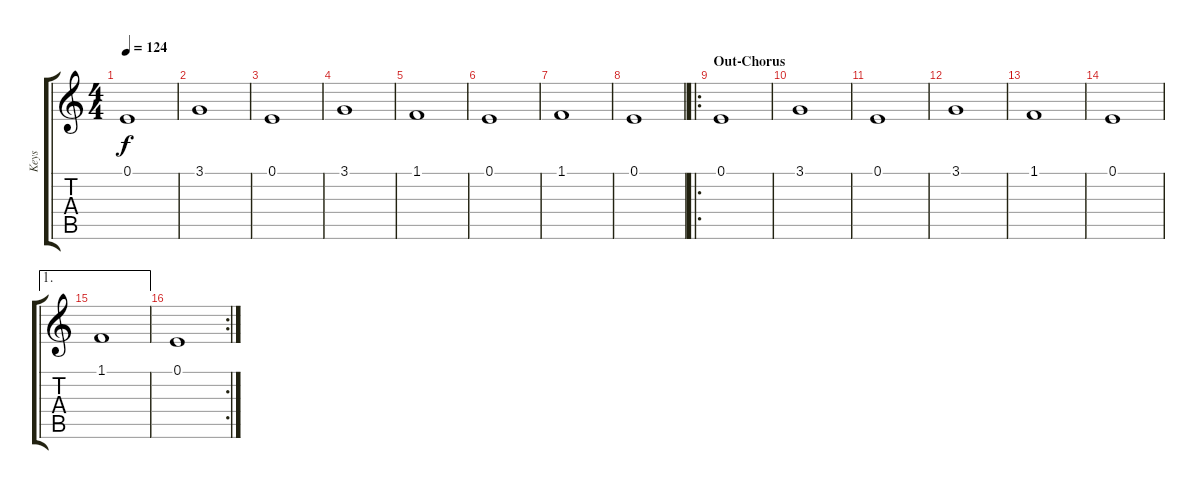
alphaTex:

\track ("Keys" "Keys") {instrument seashore}
\staff {score tabs}
\tuning (E4 B3 G3 D3 A2 E2) {hide}
\ts (4 4)
\tempo 124
\clef g2
\ks c
0.1.1{dy f} |
3.1.1 |
0.1.1 |
3.1.1 |
1.1.1 |
0.1.1 |
1.1.1 |
0.1.1 |
\ro
\section ("" "Out-Chorus")
0.1.1{volume 9} |
3.1.1 |
0.1.1 |
3.1.1 |
1.1.1 |
0.1.1 |
\ae 1
1.1.1 |
\rc 2
0.1.1
